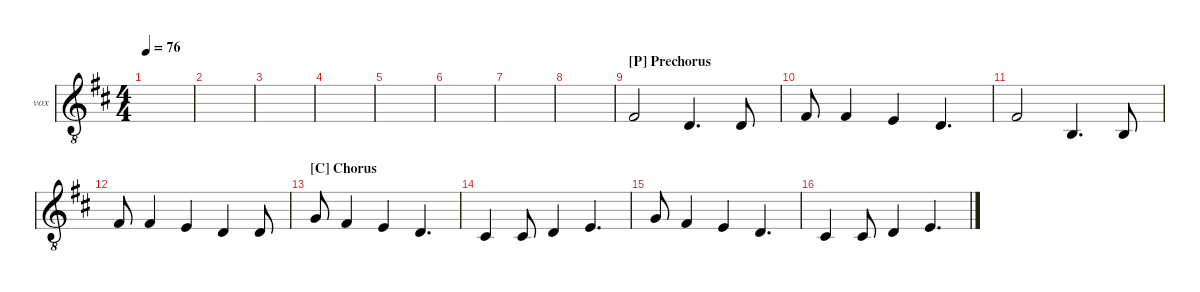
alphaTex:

\defaultSystemsLayout 4
\hideDynamics
\bracketExtendMode nobrackets
\firstSystemTrackNameOrientation horizontal
\otherSystemsTrackNameOrientation horizontal
\track ("back vox." "vox") {instrument oboe}
\staff {score}
\tuning (E4 B3 G3 D3 A2 E2)
\ts (4 4)
\tempo 76
\clef g2
\ottava 8vb
\ks d
|
|
|
|
|
|
|
|
\section ("P" "Prechorus")
4.4{acc #}.2 0.4{acc forcenatural}.4{d} 0.4{acc forcenatural}.8 |
4.4{acc #}.8 4.4{acc #}.4 2.4{acc forcenatural}.4 0.4{acc forcenatural}.4{d} |
4.4{acc #}.2 2.5{acc forcenatural}.4{d} 2.5{acc forcenatural}.8 |
4.4{acc #}.8 4.4{acc #}.4 2.4{acc forcenatural}.4 0.4{acc forcenatural}.4 0.4{acc forcenatural}.8 |
\section ("C" "Chorus")
0.3{acc forcenatural}.8 4.4{acc #}.4 2.4{acc forcenatural}.4 0.4{acc forcenatural}.4{d} |
4.5{acc #}.4 4.5{acc #}.8 0.4{acc forcenatural}.4 2.4{acc forcenatural}.4{d} |
5.4{acc forcenatural}.8 4.4{acc #}.4 2.4{acc forcenatural}.4 0.4{acc forcenatural}.4{d} |
4.5{acc #}.4 4.5{acc #}.8 0.4{acc forcenatural}.4 2.4{acc forcenatural}.4{d}
